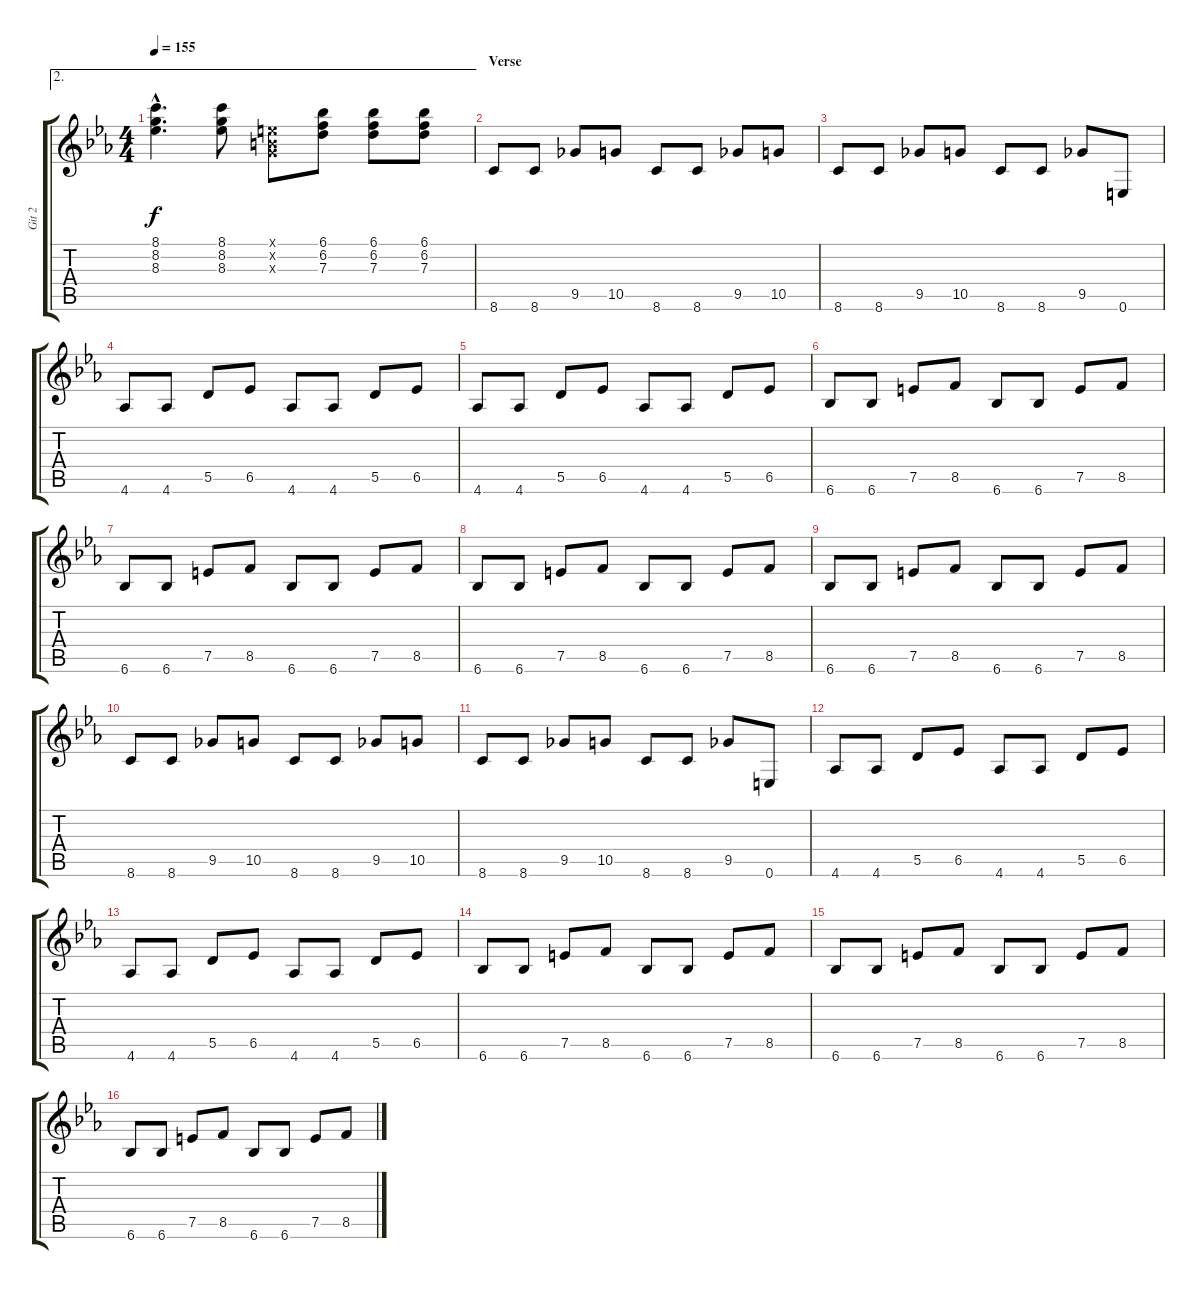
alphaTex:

\track ("Git 2" "Git 2") {instrument distortionguitar}
\staff {score tabs}
\tuning (E4 B3 G3 D3 A2 E2) {hide}
\ae 2
\ts (4 4)
\tempo 155
\clef g2
\ks eb
(8.1{hac} 8.2{hac} 8.3{hac}).4{d dy f} (8.1 8.2 8.3).8 (0.1{x} 0.2{x} 0.3{x}).8 (6.1 6.2 7.3).8 (6.1 6.2 7.3).8 (6.1 6.2 7.3).8 |
\section ("" "Verse")
8.6.8 8.6.8 9.5.8 10.5.8 8.6.8 8.6.8 9.5.8 10.5.8 |
8.6.8 8.6.8 9.5.8 10.5.8 8.6.8 8.6.8 9.5.8 0.6.8 |
4.6.8 4.6.8 5.5.8 6.5.8 4.6.8 4.6.8 5.5.8 6.5.8 |
4.6.8 4.6.8 5.5.8 6.5.8 4.6.8 4.6.8 5.5.8 6.5.8 |
6.6.8 6.6.8 7.5.8 8.5.8 6.6.8 6.6.8 7.5.8 8.5.8 |
6.6.8 6.6.8 7.5.8 8.5.8 6.6.8 6.6.8 7.5.8 8.5.8 |
6.6.8 6.6.8 7.5.8 8.5.8 6.6.8 6.6.8 7.5.8 8.5.8 |
6.6.8 6.6.8 7.5.8 8.5.8 6.6.8 6.6.8 7.5.8 8.5.8 |
8.6.8 8.6.8 9.5.8 10.5.8 8.6.8 8.6.8 9.5.8 10.5.8 |
8.6.8 8.6.8 9.5.8 10.5.8 8.6.8 8.6.8 9.5.8 0.6.8 |
4.6.8 4.6.8 5.5.8 6.5.8 4.6.8 4.6.8 5.5.8 6.5.8 |
4.6.8 4.6.8 5.5.8 6.5.8 4.6.8 4.6.8 5.5.8 6.5.8 |
6.6.8 6.6.8 7.5.8 8.5.8 6.6.8 6.6.8 7.5.8 8.5.8 |
6.6.8 6.6.8 7.5.8 8.5.8 6.6.8 6.6.8 7.5.8 8.5.8 |
6.6.8 6.6.8 7.5.8 8.5.8 6.6.8 6.6.8 7.5.8 8.5.8
